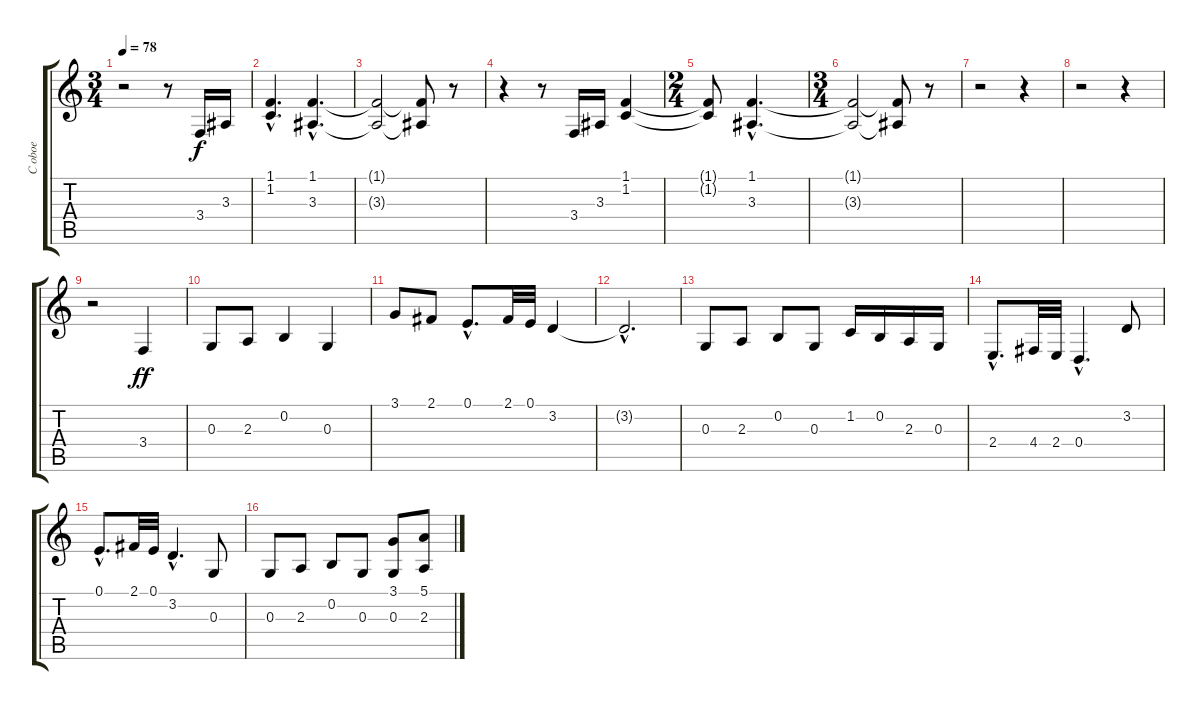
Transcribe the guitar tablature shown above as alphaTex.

\track ("C oboe" "C oboe") {instrument oboe}
\staff {score tabs}
\tuning (E4 B3 G3 D3 A2 E2) {hide}
\ts (3 4)
\tempo 78
\clef g2
\ks c
r.2{dy ff} r.8 3.4.16{dy f} 3.3.16 |
(1.1{hac} 1.2{hac}).4{d} (1.1{hac} 3.3{hac}).4{d} |
(1.1{t} 3.3{t}).2 (1.1{t} 3.3{t}).8 r.8 |
r.4 r.8 3.4.16 3.3.16 (1.1 1.2).4 |
\ts (2 4)
(1.1{t} 1.2{t}).8 (1.1{hac} 3.3{hac}).4{d} |
\ts (3 4)
(1.1{t} 3.3{t}).2 (1.1{t} 3.3{t}).8 r.8 |
r.2 r.4 |
r.2 r.4 |
r.2 3.4.4{dy ff} |
0.3.8 2.3.8 0.2.4 0.3.4 |
3.1.8 2.1.8 0.1{hac}.8{d} 2.1.32 0.1.32 3.2.4 |
3.2{hac t}.2{d} |
0.3.8 2.3.8 0.2.8 0.3.8 1.2.16 0.2.16 2.3.16 0.3.16 |
2.4{hac}.8{d} 4.4.32 2.4.32 0.4{hac}.4{d} 3.2.8 |
0.1{hac}.8{d} 2.1.32 0.1.32 3.2{hac}.4{d} 0.3.8 |
0.3.8 2.3.8 0.2.8 0.3.8 (3.1 0.3).8 (5.1 2.3).8
